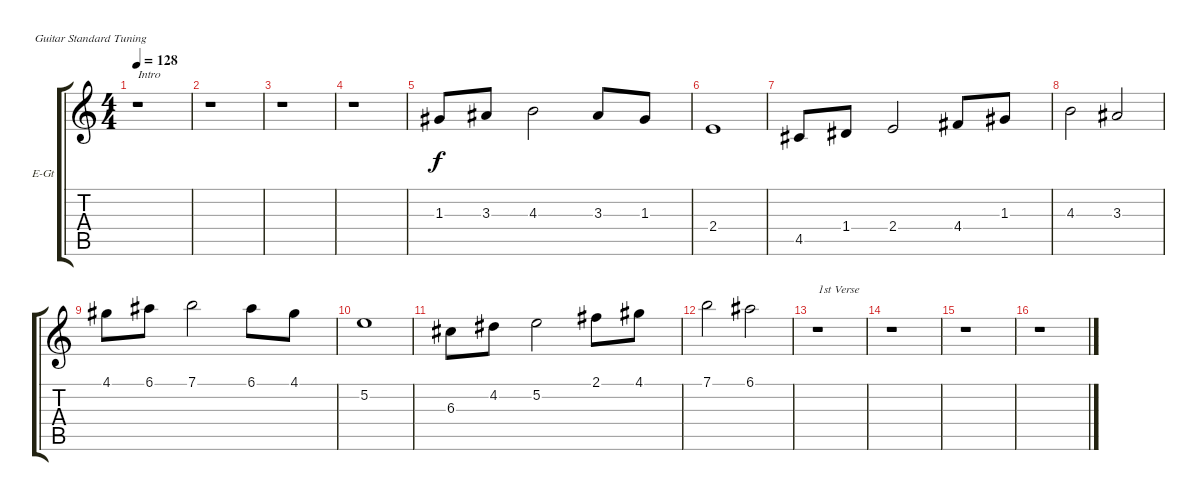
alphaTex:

\bracketExtendMode groupsimilarinstruments
\firstSystemTrackNameOrientation horizontal
\otherSystemsTrackNameOrientation horizontal
\track ("Guitar III" "E-Gt") {instrument overdrivenguitar}
\staff {score tabs}
\tuning (E4 B3 G3 D3 A2 E2)
\ts (4 4)
\tempo 128
\clef g2
\ks c
r.1{txt "Intro" dy f instrument overdrivenguitar} |
r.1 |
r.1 |
r.1 |
1.3.8 3.3.8 4.3.2 3.3.8 1.3.8 |
2.4.1 |
4.5.8 1.4.8 2.4.2 4.4.8 1.3.8 |
4.3.2 3.3.2 |
4.1.8 6.1.8 7.1.2 6.1.8 4.1.8 |
5.2.1 |
6.3.8 4.2.8 5.2.2 2.1.8 4.1.8 |
7.1.2 6.1.2 |
r.1{txt "1st Verse"} |
r.1 |
r.1 |
r.1
